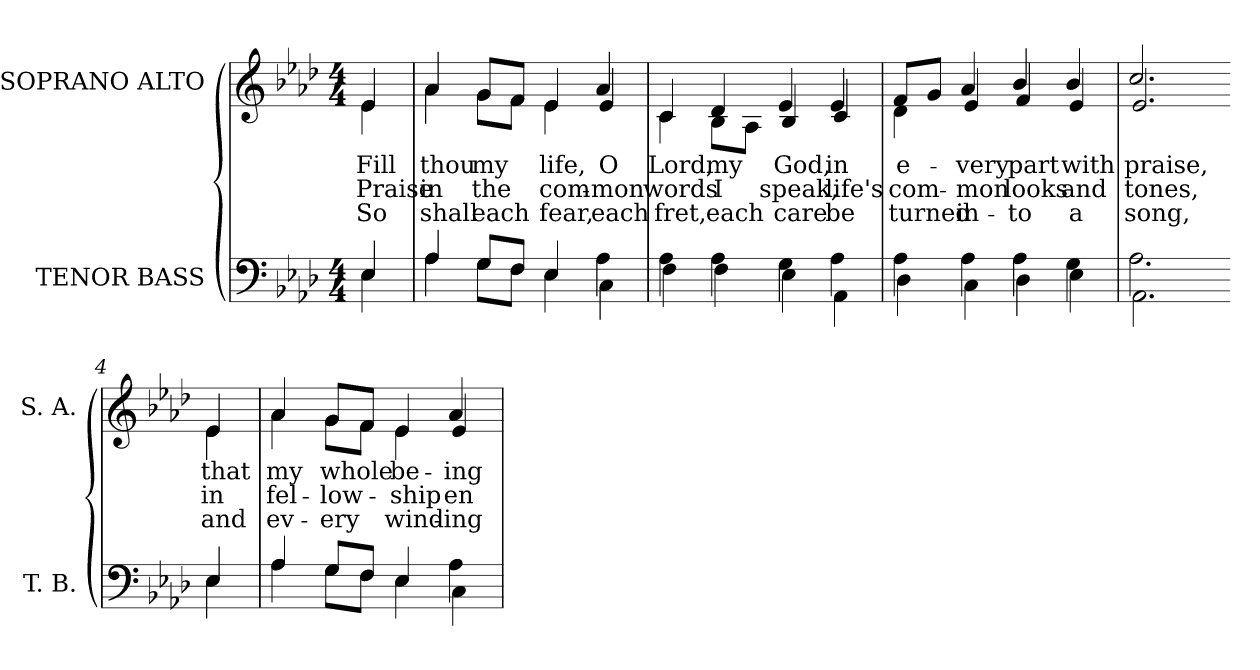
**kern	**kern	**text	**text	**text
*part2	*part1	*part1	*part1	*part1
*staff2	*staff1	*staff1	*staff1	*staff1
*I"TENOR BASS	*I"SOPRANO ALTO	*	*	*
*I'T. B.	*I'S. A.	*	*	*
!!LO:PB:g=z
*clefF4	*clefG2	*	*	*
*k[b-e-a-d-]	*k[b-e-a-d-]	*	*	*
*A-:	*A-:	*	*	*
*M4/4	*M4/4	*	*	*
=	=	=	=	=
*^	*	*	*	*
!	!	!LO:TX:b:cj:t=1	!	!	!
!	!	!LO:TX:b:cj:t=2	!	!	!
!	!	!LO:TX:b:cj:t=3	!	!	!
!	!	!	!LO:LY:b:color=#000000	!LO:LY:b:color=#000000	!LO:LY:b:color=#000000
*	*	*^	*	*	*
4E-i/	4E-i\	4e-i/	4e-i\	Fill	Praise	So
=	=	=	=	=	=	=
!	!	!	!	!LO:LY:b:color=#000000	!LO:LY:b:color=#000000	!LO:LY:b:color=#000000
4A-i/	4A-i\	4a-i/	4a-i\	thou	in	shall
!	!	!	!	!LO:LY:b:color=#000000	!LO:LY:b:color=#000000	!LO:LY:b:color=#000000
8Gi/L	8Gi\L	8gi/L	8gi\L	my	the	each
8Fi/J	8Fi\J	8fi/J	8fi\J	.	.	.
!	!	!	!	!LO:LY:b:color=#000000	!LO:LY:b:color=#000000	!LO:LY:b:color=#000000
4E-i/	4E-i\	4e-i/	4e-i\	life,	com-	fear,
!	!	!	!	!LO:LY:b:color=#000000	!LO:LY:b:color=#000000	!LO:LY:b:color=#000000
4A-i\	4Ci\	4a-i/	4e-i/	O	-mon	each
=1	=1	=1	=1	=1	=1	=1
!	!	!	!	!LO:LY:b:color=#000000	!LO:LY:b:color=#000000	!LO:LY:b:color=#000000
4A-i\	4Fi\	4ci/	4ci\	Lord,	words	fret,
!	!	!	!	!LO:LY:b:color=#000000	!LO:LY:b:color=#000000	!LO:LY:b:color=#000000
4A-i\	4Fi\	4d-i/	8B-i\L	my	I	each
.	.	.	8A-i\J	.	.	.
!	!	!	!	!LO:LY:b:color=#000000	!LO:LY:b:color=#000000	!LO:LY:b:color=#000000
4Gi\	4E-i\	4e-i/	4B-i/	God,	speak,	care
!	!	!	!	!LO:LY:b:color=#000000	!LO:LY:b:color=#000000	!LO:LY:b:color=#000000
4A-i\	4AA-i\	4e-i/	4ci/	in	life's	be
=2	=2	=2	=2	=2	=2	=2
!	!	!	!	!LO:LY:b:color=#000000	!LO:LY:b:color=#000000	!LO:LY:b:color=#000000
4A-i\	4D-i\	8fi/L	4d-i\	e-	com-	turned
.	.	8gi/J	.	.	.	.
!	!	!	!	!LO:LY:b:color=#000000	!LO:LY:b:color=#000000	!LO:LY:b:color=#000000
4A-i\	4Ci\	4a-i/	4e-i/	-very	-mon	in-
!	!	!	!	!LO:LY:b:color=#000000	!LO:LY:b:color=#000000	!LO:LY:b:color=#000000
4A-i\	4D-i\	4b-i/	4fi/	part	looks	-to
!	!	!	!	!LO:LY:b:color=#000000	!LO:LY:b:color=#000000	!LO:LY:b:color=#000000
4Gi\	4E-i\	4b-i/	4e-i/	with	and	a
=3	=3	=3	=3	=3	=3	=3
!	!	!	!	!LO:LY:b:color=#000000	!LO:LY:b:color=#000000	!LO:LY:b:color=#000000
2.A-i\	2.AA-i\	2.cci/	2.e-i/	praise,	tones,	song,
!!LO:LB:g=z	!!
=4-	=4-	=4-	=4-	=4-	=4-	=4-
!	!	!	!	!LO:LY:b:color=#000000	!LO:LY:b:color=#000000	!LO:LY:b:color=#000000
4E-i/	4E-i\	4e-i/	4e-i\	that	in	and
=5	=5	=5	=5	=5	=5	=5
!	!	!	!	!LO:LY:b:color=#000000	!LO:LY:b:color=#000000	!LO:LY:b:color=#000000
4A-i/	4A-i\	4a-i/	4a-i\	my	fel-	ev-
!	!	!	!	!LO:LY:b:color=#000000	!LO:LY:b:color=#000000	!LO:LY:b:color=#000000
8Gi/L	8Gi\L	8gi/L	8gi\L	whole	-low-	-ery
8Fi/J	8Fi\J	8fi/J	8fi\J	.	.	.
!	!	!	!	!LO:LY:b:color=#000000	!LO:LY:b:color=#000000	!LO:LY:b:color=#000000
4E-i/	4E-i\	4e-i/	4e-i\	be-	-ship	wind-
!	!	!	!	!LO:LY:b:color=#000000	!LO:LY:b:color=#000000	!LO:LY:b:color=#000000
4A-i\	4Ci\	4a-i/	4e-i/	-ing	en-	-ing
*v	*v	*	*	*	*	*
*	*v	*v	*	*	*
=	=	=	=	=
*-	*-	*-	*-	*-
